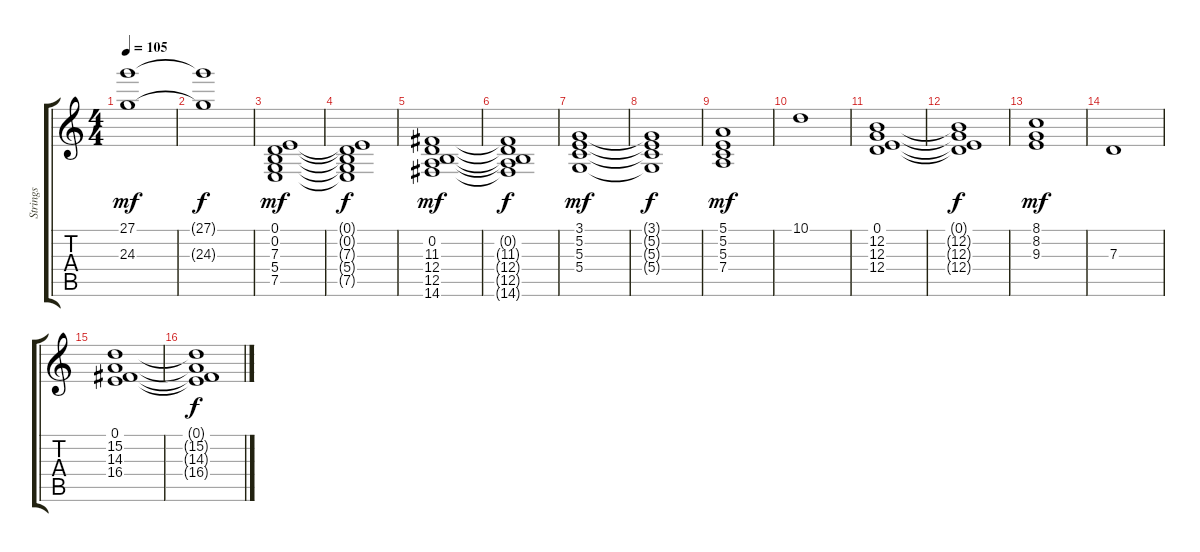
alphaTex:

\track ("Strings" "Strings") {instrument synthstrings1}
\staff {score tabs}
\tuning (E4 B3 G3 D3 A2 E2) {hide}
\ts (4 4)
\tempo 105
\clef g2
\ks c
(27.1 24.3).1{dy mf} |
(27.1{t} 24.3{t}).1{dy f} |
(0.1 0.2 7.3 5.4 7.5).1{dy mf} |
(0.1{t} 0.2{t} 7.3{t} 5.4{t} 7.5{t}).1{dy f} |
(0.2 11.3 12.4 12.5 14.6).1{dy mf} |
(0.2{t} 11.3{t} 12.4{t} 12.5{t} 14.6{t}).1{dy f} |
(3.1 5.2 5.3 5.4).1{dy mf} |
(3.1{t} 5.2{t} 5.3{t} 5.4{t}).1{dy f} |
(5.1 5.2 5.3 7.4).1{dy mf} |
10.1.1 |
(0.1 12.2 12.3 12.4).1 |
(0.1{t} 12.2{t} 12.3{t} 12.4{t}).1{dy f} |
(8.1 8.2 9.3).1{dy mf} |
7.3.1 |
(0.1 15.2 14.3 16.4).1 |
(0.1{t} 15.2{t} 14.3{t} 16.4{t}).1{dy f}
